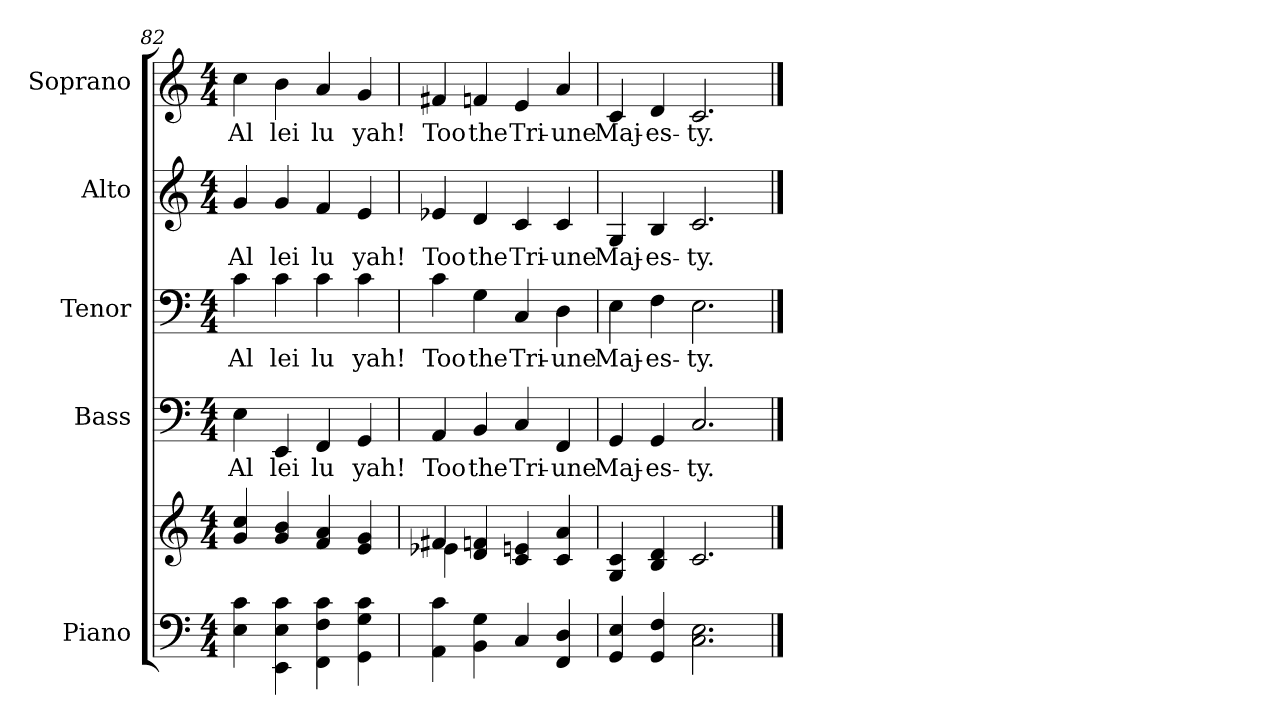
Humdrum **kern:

**kern	**kern	**kern	**text	**kern	**text	**kern	**text	**kern	**text
*part5	*part5	*part4	*part4	*part3	*part3	*part2	*part2	*part1	*part1
*staff6	*staff5	*staff4	*staff4	*staff3	*staff3	*staff2	*staff2	*staff1	*staff1
*I"Piano	*	*I"Bass	*	*I"Tenor	*	*I"Alto	*	*I"Soprano	*
*I'Pno.	*	*I'B.	*	*I'T.	*	*I'A.	*	*I'S.	*
*clefF4	*clefG2	*clefF4	*	*clefF4	*	*clefG2	*	*clefG2	*
*k[]	*k[]	*k[]	*	*k[]	*	*k[]	*	*k[]	*
*C:	*C:	*C:	*	*C:	*	*C:	*	*C:	*
*M4/4	*M4/4	*M4/4	*	*M4/4	*	*M4/4	*	*M4/4	*
=82	=82	=82	=82	=82	=82	=82	=82	=82	=82
!	!	!	!LO:LY:b:color=#000000	!	!	!	!	!	!
!	!	!	!	!	!LO:LY:b:color=#000000	!	!	!	!
!	!	!	!	!	!	!	!LO:LY:b:color=#000000	!	!
!	!	!	!	!	!	!	!	!	!LO:LY:b:color=#000000
4Ei\ 4ci	4gi/ 4cci	4Ei\	Al	4ci\	Al	4gi/	Al	4cci\	Al
!	!	!	!LO:LY:b:color=#000000	!	!	!	!	!	!
!	!	!	!	!	!LO:LY:b:color=#000000	!	!	!	!
!	!	!	!	!	!	!	!LO:LY:b:color=#000000	!	!
!	!	!	!	!	!	!	!	!	!LO:LY:b:color=#000000
4EEi\ 4Ei 4ci	4gi/ 4bi	4EEi/	lei	4ci\	lei	4gi/	lei	4bi\	lei
!	!	!	!LO:LY:b:color=#000000	!	!	!	!	!	!
!	!	!	!	!	!LO:LY:b:color=#000000	!	!	!	!
!	!	!	!	!	!	!	!LO:LY:b:color=#000000	!	!
!	!	!	!	!	!	!	!	!	!LO:LY:b:color=#000000
4FFi\ 4Fi 4ci	4fi/ 4ai	4FFi/	lu	4ci\	lu	4fi/	lu	4ai/	lu
!	!	!	!LO:LY:b:color=#000000	!	!	!	!	!	!
!	!	!	!	!	!LO:LY:b:color=#000000	!	!	!	!
!	!	!	!	!	!	!	!LO:LY:b:color=#000000	!	!
!	!	!	!	!	!	!	!	!	!LO:LY:b:color=#000000
4GGi\ 4Gi 4ci	4ei/ 4gi	4GGi/	yah!	4ci\	yah!	4ei/	yah!	4gi/	yah!
!!LO:PB:g=z
=83	=83	=83	=83	=83	=83	=83	=83	=83	=83
*	*^	*	*	*	*	*	*	*	*
!	!	!	!	!LO:LY:b:color=#000000	!	!	!	!	!	!
!	!	!	!	!	!	!LO:LY:b:color=#000000	!	!	!	!
!	!	!	!	!	!	!	!	!LO:LY:b:color=#000000	!	!
!	!	!	!	!	!	!	!	!	!	!LO:LY:b:color=#000000
4AAi\ 4ci	4f#Xi/	4e-Xi\	4AAi/	Too	4ci\	Too	4e-Xi/	Too	4f#Xi/	Too
!	!	!	!	!LO:LY:b:color=#000000	!	!	!	!	!	!
!	!	!	!	!	!	!LO:LY:b:color=#000000	!	!	!	!
!	!	!	!	!	!	!	!	!LO:LY:b:color=#000000	!	!
!	!	!	!	!	!	!	!	!	!	!LO:LY:b:color=#000000
4BBi\ 4Gi	4di/ 4fni	4ryy	4BBi/	the	4Gi\	the	4di/	the	4fni/	the
!	!	!	!	!LO:LY:b:color=#000000	!	!	!	!	!	!
!	!	!	!	!	!	!LO:LY:b:color=#000000	!	!	!	!
!	!	!	!	!	!	!	!	!LO:LY:b:color=#000000	!	!
!	!	!	!	!	!	!	!	!	!	!LO:LY:b:color=#000000
4Ci/	4ci/ 4eni	2ryy	4Ci/	Tri-	4Ci/	Tri-	4ci/	Tri-	4ei/	Tri-
!	!	!	!	!LO:LY:b:color=#000000	!	!	!	!	!	!
!	!	!	!	!	!	!LO:LY:b:color=#000000	!	!	!	!
!	!	!	!	!	!	!	!	!LO:LY:b:color=#000000	!	!
!	!	!	!	!	!	!	!	!	!	!LO:LY:b:color=#000000
4FFi/ 4Di	4ci/ 4ai	.	4FFi/	-une	4Di\	-une	4ci/	-une	4ai/	-une
*	*v	*v	*	*	*	*	*	*	*	*
=84	=84	=84	=84	=84	=84	=84	=84	=84	=84
!	!	!	!LO:LY:b:color=#000000	!	!	!	!	!	!
!	!	!	!	!	!LO:LY:b:color=#000000	!	!	!	!
!	!	!	!	!	!	!	!LO:LY:b:color=#000000	!	!
!	!	!	!	!	!	!	!	!	!LO:LY:b:color=#000000
4GGi/ 4Ei	4Gi/ 4ci	4GGi/	Maj-	4Ei\	Maj-	4Gi/	Maj-	4ci/	Maj-
!	!	!	!LO:LY:b:color=#000000	!	!	!	!	!	!
!	!	!	!	!	!LO:LY:b:color=#000000	!	!	!	!
!	!	!	!	!	!	!	!LO:LY:b:color=#000000	!	!
!	!	!	!	!	!	!	!	!	!LO:LY:b:color=#000000
4GGi/ 4Fi	4Bi/ 4di	4GGi/	-es-	4Fi\	-es-	4Bi/	-es-	4di/	-es-
!	!	!	!LO:LY:b:color=#000000	!	!	!	!	!	!
!	!	!	!	!	!LO:LY:b:color=#000000	!	!	!	!
!	!	!	!	!	!	!	!LO:LY:b:color=#000000	!	!
!	!	!	!	!	!	!	!	!	!LO:LY:b:color=#000000
2.Ci\ 2.Ei	2.ci/	2.Ci/	-ty.	2.Ei\	-ty.	2.ci/	-ty.	2.ci/	-ty.
==	==	==	==	==	==	==	==	==	==
*-	*-	*-	*-	*-	*-	*-	*-	*-	*-
